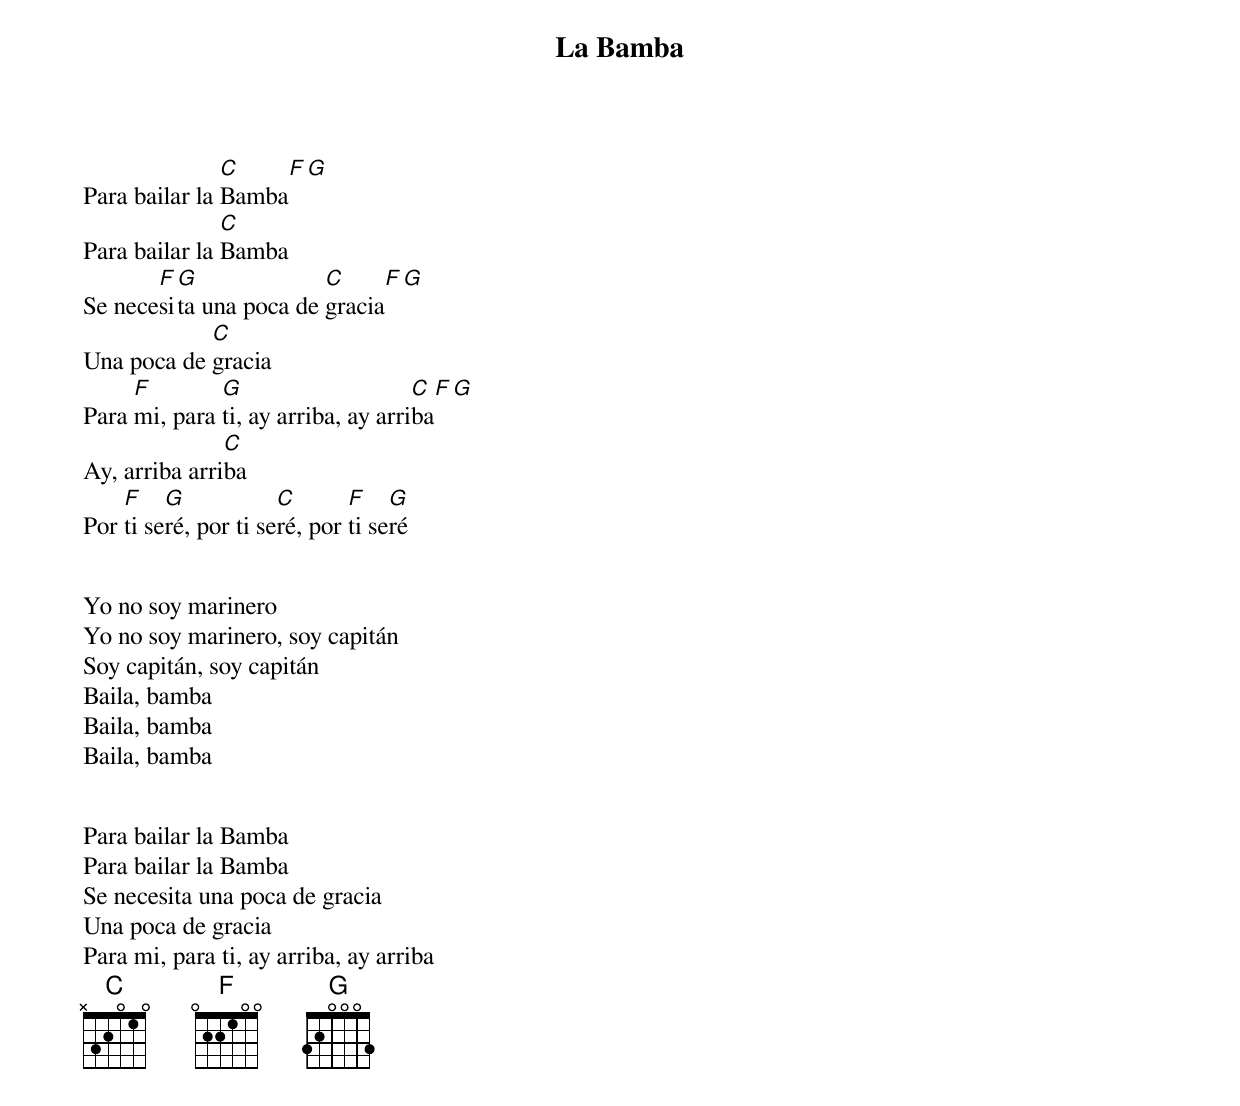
{title: La Bamba}
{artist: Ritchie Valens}
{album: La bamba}
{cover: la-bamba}
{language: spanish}
{columns: 2}
{define: C frets X 3 2 0 1 0}
{define: F base-fret 1 frets 0 2 2 1 0 0}
{define: G frets 3 2 0 0 0 3}


Para bailar la [C]Bamba[F G]
Para bailar la [C]Bamba
Se nece[F]si[G]ta una poca de [C]gracia[F G]
Una poca de [C]gracia
Para [F]mi, para [G]ti, ay arriba, ay arri[C]ba[F G]
Ay, arriba arri[C]ba
Por [F]ti se[G]ré, por ti se[C]ré, por [F]ti se[G]ré


Yo no soy marinero
Yo no soy marinero, soy capitán
Soy capitán, soy capitán
Baila, bamba
Baila, bamba
Baila, bamba


Para bailar la Bamba
Para bailar la Bamba
Se necesita una poca de gracia
Una poca de gracia
Para mi, para ti, ay arriba, ay arriba
